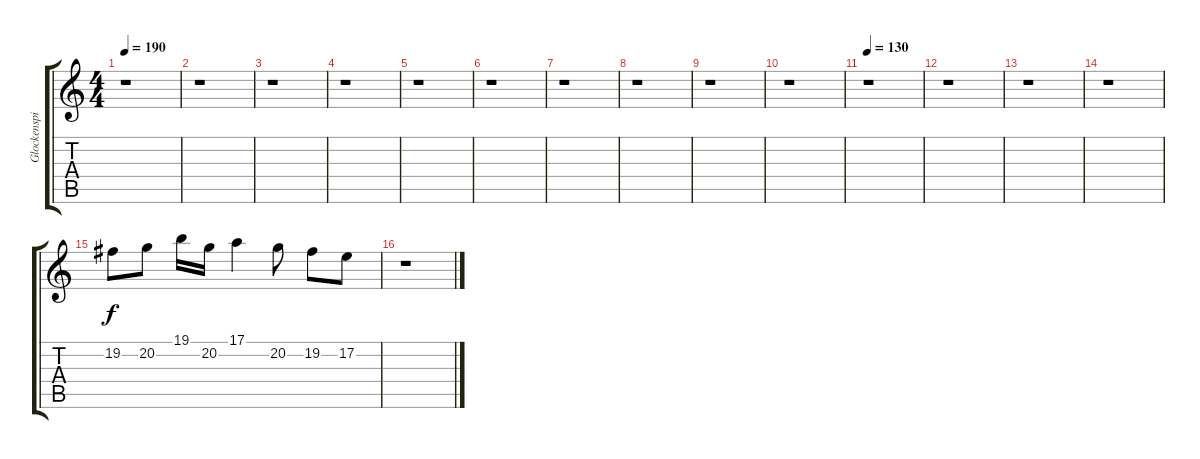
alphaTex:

\track ("Glockenspiel" "Glockenspi") {instrument glockenspiel}
\staff {score tabs}
\tuning (E4 B3 G3 D3 A2 E2) {hide}
\ts (4 4)
\tempo 190
\clef g2
\ks c
r.1{dy f} |
r.1 |
r.1 |
r.1 |
r.1 |
r.1 |
r.1 |
r.1 |
r.1 |
r.1 |
\tempo 130
r.1 |
r.1 |
r.1 |
r.1 |
19.2.8 20.2.8 19.1.16 20.2.16 17.1.4 20.2.8 19.2.8 17.2.8 |
r.1
